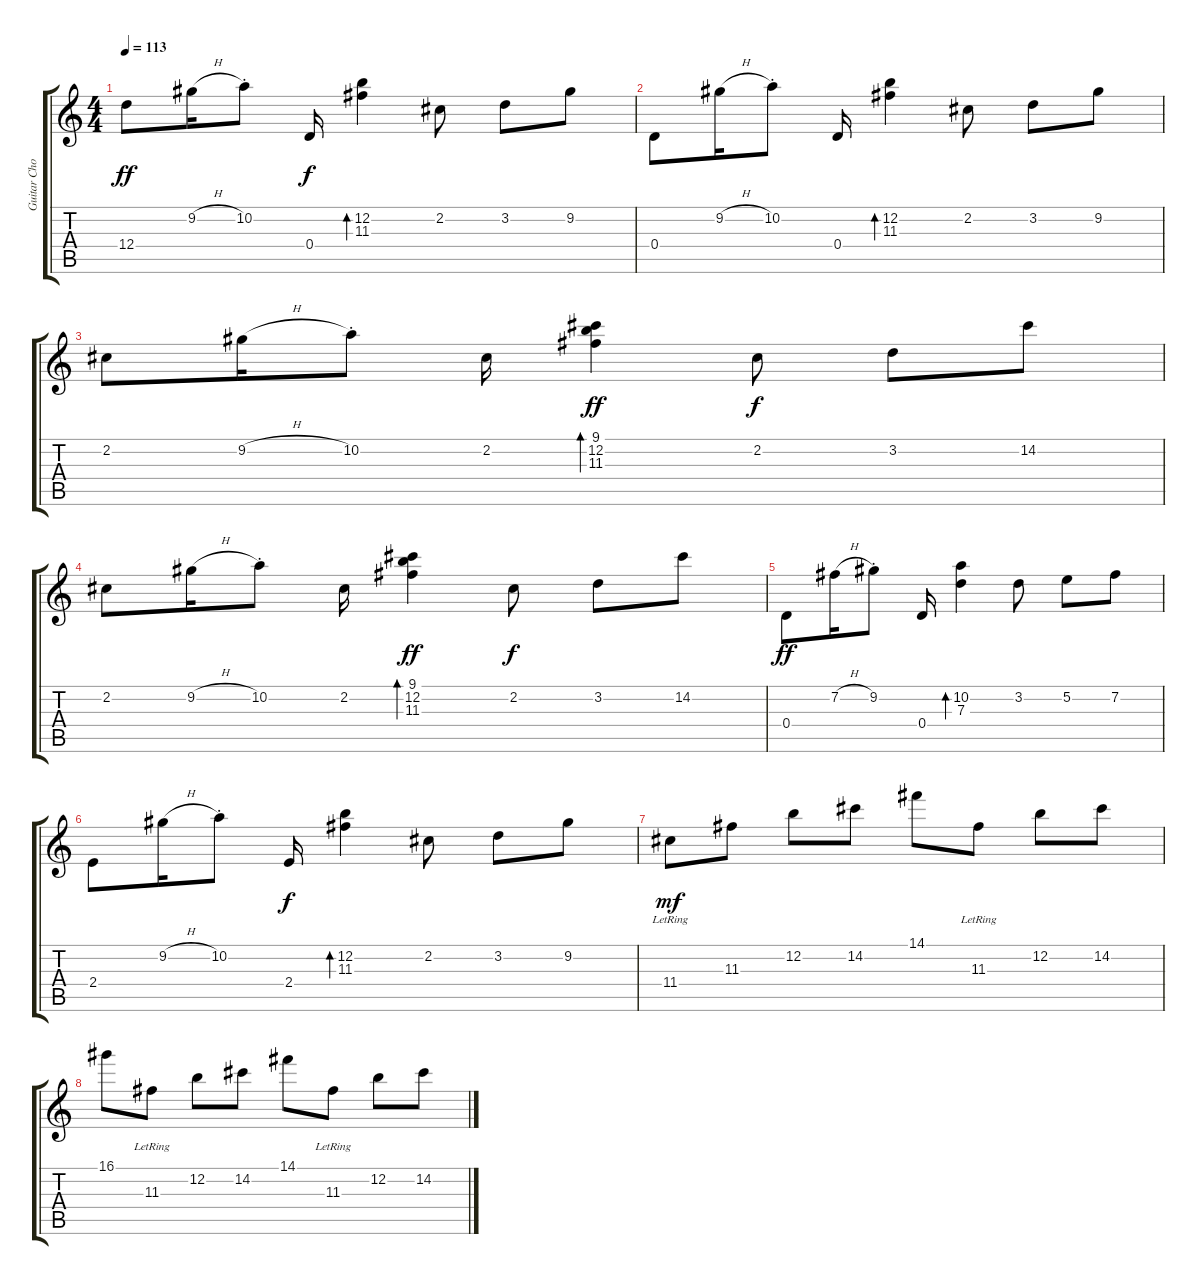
\track ("Guitar Chords" "Guitar Cho") {instrument acousticguitarsteel}
\staff {score tabs}
\tuning (E4 B3 G3 D3 A2 E2) {hide}
\ts (4 4)
\tempo 113
\clef g2
\ks c
12.4.8{dy ff} 9.2{h}.16 10.2{st}.8 0.4.16{dy f} (12.2 11.3).4{bd 240} 2.2.8 3.2.8 9.2.8 |
0.4.8 9.2{h}.16 10.2{st}.8 0.4.16 (12.2 11.3).4{bd 240} 2.2.8 3.2.8 9.2.8 |
2.2.8 9.2{h}.16 10.2{st}.8 2.2.16 (9.1 12.2 11.3).4{bd 120 dy ff} 2.2.8{dy f} 3.2.8 14.2.8 |
2.2.8 9.2{h}.16 10.2{st}.8 2.2.16 (9.1 12.2 11.3).4{bd 120 dy ff} 2.2.8{dy f} 3.2.8 14.2.8 |
0.4.8{dy ff} 7.2{h}.16 9.2{st}.8 0.4.16 (10.2 7.3).4{bd 120} 3.2.8 5.2.8 7.2.8 |
2.4.8 9.2{h}.16 10.2{st}.8 2.4.16{dy f} (12.2 11.3).4{bd 240} 2.2.8 3.2.8 9.2.8 |
11.4{lr}.8{dy mf} 11.3.8 12.2.8 14.2.8 14.1.8 11.3{lr}.8 12.2.8 14.2.8 |
16.1.8 11.3{lr}.8 12.2.8 14.2.8 14.1.8 11.3{lr}.8 12.2.8 14.2.8
